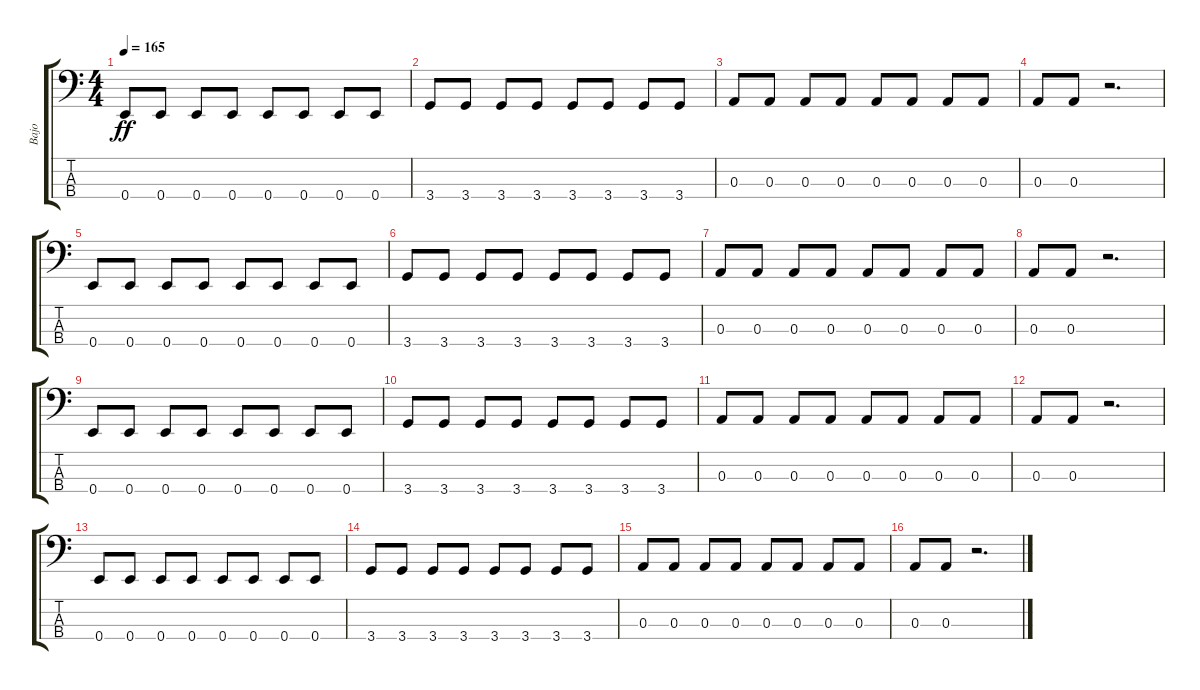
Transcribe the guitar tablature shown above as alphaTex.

\track ("Bajo" "Bajo") {instrument electricbassfinger}
\staff {score tabs}
\tuning (G2 D2 A1 E1) {hide}
\ts (4 4)
\tempo 165
\clef f4
\ks c
0.4.8{dy ff instrument electricbassfinger} 0.4.8 0.4.8 0.4.8 0.4.8 0.4.8 0.4.8 0.4.8 |
3.4.8 3.4.8 3.4.8 3.4.8 3.4.8 3.4.8 3.4.8 3.4.8 |
0.3.8 0.3.8 0.3.8 0.3.8 0.3.8 0.3.8 0.3.8 0.3.8 |
0.3.8 0.3.8 r.2{d} |
0.4.8 0.4.8 0.4.8 0.4.8 0.4.8 0.4.8 0.4.8 0.4.8 |
3.4.8 3.4.8 3.4.8 3.4.8 3.4.8 3.4.8 3.4.8 3.4.8 |
0.3.8 0.3.8 0.3.8 0.3.8 0.3.8 0.3.8 0.3.8 0.3.8 |
0.3.8 0.3.8 r.2{d} |
0.4.8 0.4.8 0.4.8 0.4.8 0.4.8 0.4.8 0.4.8 0.4.8 |
3.4.8 3.4.8 3.4.8 3.4.8 3.4.8 3.4.8 3.4.8 3.4.8 |
0.3.8 0.3.8 0.3.8 0.3.8 0.3.8 0.3.8 0.3.8 0.3.8 |
0.3.8 0.3.8 r.2{d} |
0.4.8 0.4.8 0.4.8 0.4.8 0.4.8 0.4.8 0.4.8 0.4.8 |
3.4.8 3.4.8 3.4.8 3.4.8 3.4.8 3.4.8 3.4.8 3.4.8 |
0.3.8 0.3.8 0.3.8 0.3.8 0.3.8 0.3.8 0.3.8 0.3.8 |
0.3.8 0.3.8 r.2{d}
